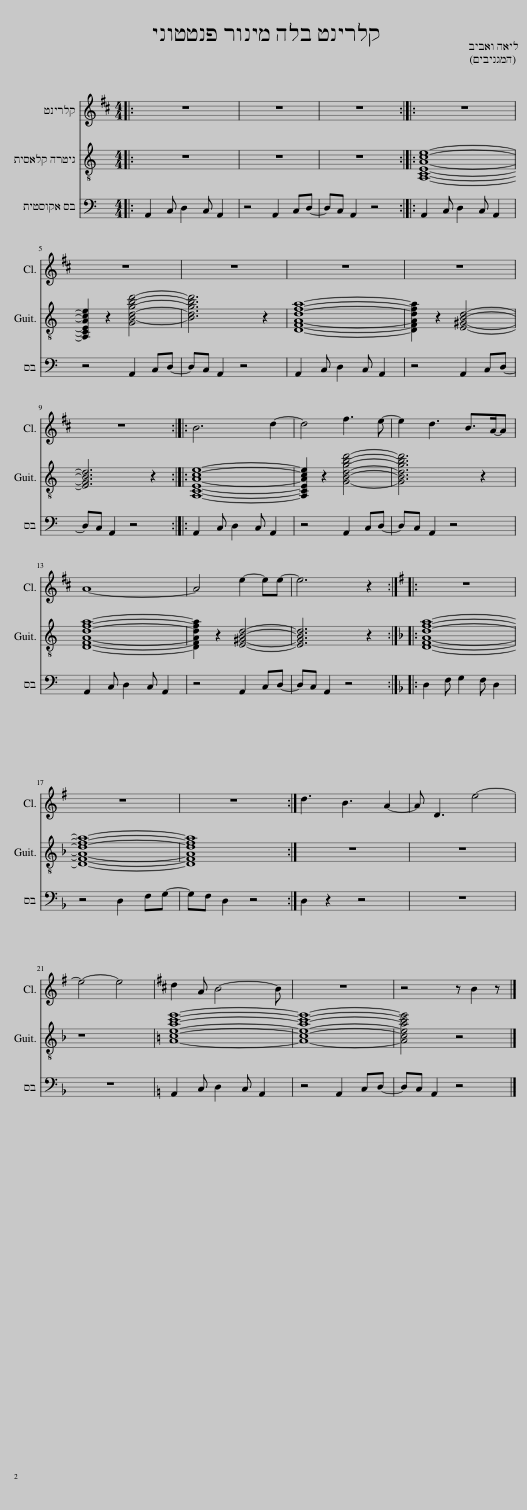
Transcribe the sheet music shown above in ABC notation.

X:1
%%score 1 2 3
L:1/8
M:4/4
I:linebreak $
K:C
V:1 treble transpose=-2
V:2 treble-8
V:3 bass transpose=-12
V:1
[K:D]|: z8 | z8 | z8 :: z8 |$ z8 | %5
 z8 | z8 | z8 |$ z8 :: B6 d2- | %10
 d4 f3 e- | e2 d3 B>A-A |$ A8- | A4 e2- ee- | e6 z2 :: %15
[K:G] z8 |$ z8 | z8 :| d3 B3 A2- | A D3 e4- |$ %20
 e4- e4 |[K:D] d2 A B4- B | z8 | z4 z B2 z |] %24
V:2
|: z8 | z8 | z8 :: [A,CEAce]8- |$ [A,CEAce]2 z2 [GB-d-g-b-d'-]4 | %5
 [Bdgbd']6 z2 | [DFAdfa]8- | [DFAdfa]2 z2 [E^GBd]4- |$ [EGBd]6 z2 :: [A,CEAce]8- | %10
 [A,CEAce]2 z2 [GBdgbd']4- | [GBdgbd']6 z2 |$ [DFAdfa]8- | [DFAdfa]2 z2 [E^GBd]4- | [EGBd]6 z2 :: %15
[K:F] [DFAdfa]8- |$ [DFAdfa]8- | [DFAdfa]8 :| z8 | z8 |$ %20
 z8 |[K:C] [Aceac'e']8- | [Aceac'e']8- | [Aceac'e']4 z4 |] %24
V:3
|: A,,2 C, D,2 C, A,,2 | z4 A,,2 C,D,- | D,C, A,,2 z4 :: A,,2 C, D,2 C, A,,2 |$ z4 A,,2 C,D,- | %5
 D,C, A,,2 z4 | A,,2 C, D,2 C, A,,2 | z4 A,,2 C,D,- |$ D,C, A,,2 z4 :: A,,2 C, D,2 C, A,,2 | %10
 z4 A,,2 C,D,- | D,C, A,,2 z4 |$ A,,2 C, D,2 C, A,,2 | z4 A,,2 C,D,- | D,C, A,,2 z4 :: %15
[K:F] D,2 F, G,2 F, D,2 |$ z4 D,2 F,G,- | G,F, D,2 z4 :| D,2 z2 z4 | z8 |$ %20
 z8 |[K:C] A,,2 C, D,2 C, A,,2 | z4 A,,2 C,D,- | D,C, A,,2 z4 |] %24
